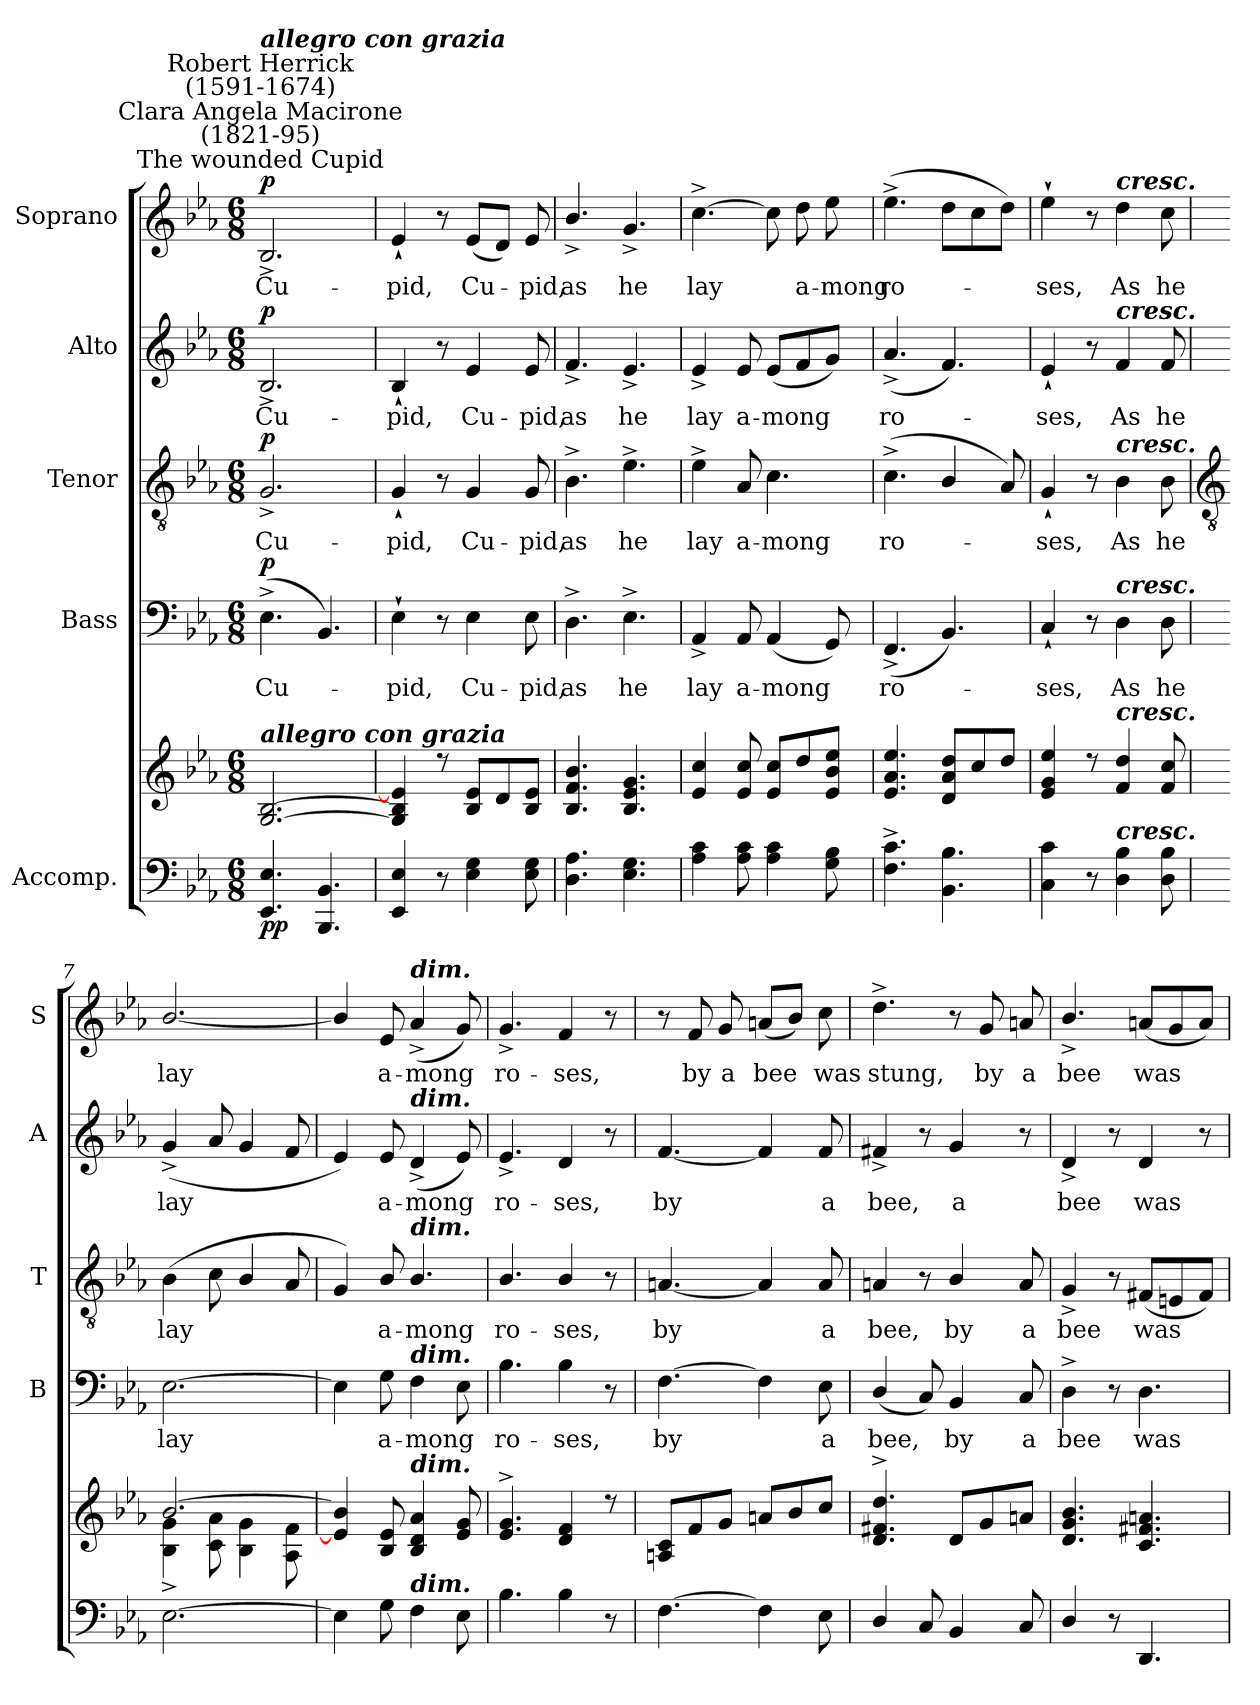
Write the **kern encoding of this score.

**kern	**kern	**dynam	**kern	**text	**dynam	**kern	**text	**dynam	**kern	**text	**dynam	**kern	**text	**dynam
*part5	*part5	*part5	*part4	*part4	*part4	*part3	*part3	*part3	*part2	*part2	*part2	*part1	*part1	*part1
*staff6	*staff5	*staff5/6	*staff4	*staff4	*staff4	*staff3	*staff3	*staff3	*staff2	*staff2	*staff2	*staff1	*staff1	*staff1
*I"Accomp.	*	*	*I"Bass	*	*	*I"Tenor	*	*	*I"Alto	*	*	*I"Soprano	*	*
*	*	*	*I'B	*	*	*I'T	*	*	*I'A	*	*	*I'S	*	*
*clefF4	*clefG2	*	*clefF4	*	*	*clefGv2	*	*	*clefG2	*	*	*clefG2	*	*
*k[b-e-a-]	*k[b-e-a-]	*	*k[b-e-a-]	*	*	*k[b-e-a-]	*	*	*k[b-e-a-]	*	*	*k[b-e-a-]	*	*
*E-:	*E-:	*	*E-:	*	*	*E-:	*	*	*E-:	*	*	*E-:	*	*
*M6/8	*M6/8	*	*M6/8	*	*	*M6/8	*	*	*M6/8	*	*	*M6/8	*	*
*MM100	*MM100	*	*MM100	*	*	*MM100	*	*	*MM100	*	*	*MM100	*	*
=1	=1	=1	=1	=1	=1	=1	=1	=1	=1	=1	=1	=1	=1	=1
*	*^	*	*	*	*	*	*	*	*	*	*	*	*	*
!	!	!	!	!	!	!	!	!	!	!	!	!	!LO:TX:a:cj:t=The wounded Cupid	!	!
!	!	!	!	!	!	!	!	!	!	!	!	!	!LO:TX:a:cj:t=Clara Angela Macirone\n(1821-95)	!	!
!	!	!	!	!	!	!	!	!	!	!	!	!	!LO:TX:a:cj:t=Robert Herrick\n(1591-1674)	!	!
!	!	!	!	!	!	!	!	!	!	!	!	!	!LO:TX:a:Bi:t=allegro con grazia	!	!
!	!LO:TX:a:Bi:t=allegro con grazia	!	!	!	!	!	!	!	!	!	!	!	!	!	!
!	!	!LO:N:vis=1	!LO:DY:b=2	!	!LO:LY:b	!	!	!LO:LY:b	!	!	!LO:LY:b	!	!	!LO:LY:b	!
!	!	!	!LO:DY:n=1:b	!	!	!LO:DY:b	!	!	!LO:DY:b	!	!	!LO:DY:b	!	!	!LO:DY:b
4.EE- 4.E-	[2.G [2.B-	2.ryy	p p	(<4.E-^	Cu-	p	2.G^	Cu-	p	2.B-^	Cu-	p	2.B-^/	Cu-	p
4.BBB- 4.BB-	.	.	.	4.BB-)	.	.	.	.	.	.	.	.	.	.	.
=2	=2	=2	=2	=2	=2	=2	=2	=2	=2	=2	=2	=2	=2	=2	=2
!	!	!LO:N:vis=1	!	!	!LO:LY:b	!	!	!LO:LY:b	!	!	!LO:LY:b	!	!	!LO:LY:b	!
4EE- 4E-	4G] 4B-] 4e-]	2.ryy	.	4E-`	pid,	.	4G`	-pid,	.	4B-`	-pid,	.	4e-`	-pid,	.
8r	8r	.	.	8r	.	.	8r	.	.	8r	.	.	8r	.	.
!	!	!	!	!	!LO:LY:b	!	!	!LO:LY:b	!	!	!LO:LY:b	!	!	!LO:LY:b	!
4E- 4G	8B- 8e-L	.	.	4E-	Cu-	.	4G	Cu-	.	4e-	Cu-	.	(<8e-L	Cu-	.
.	8d	.	.	.	.	.	.	.	.	.	.	.	8dJ)	.	.
!	!	!	!	!	!LO:LY:b	!	!	!LO:LY:b	!	!	!LO:LY:b	!	!	!LO:LY:b	!
8E- 8G	8B- 8e-J	.	.	8E-	-pid,	.	8G	-pid,	.	8e-	-pid,	.	8e-	pid,	.
=3	=3	=3	=3	=3	=3	=3	=3	=3	=3	=3	=3	=3	=3	=3	=3
!	!	!LO:N:vis=1	!	!	!LO:LY:b	!	!	!LO:LY:b	!	!	!LO:LY:b	!	!	!LO:LY:b	!
4.D 4.A-	4.B- 4.f 4.b-	2.ryy	.	4.D^	as	.	4.B-^	as	.	4.f^	as	.	4.b-^/	as	.
!	!	!	!	!	!LO:LY:b	!	!	!LO:LY:b	!	!	!LO:LY:b	!	!	!LO:LY:b	!
4.E- 4.G	4.B- 4.e- 4.g	.	.	4.E-^	he	.	4.e-^	he	.	4.e-^	he	.	4.g^	he	.
=4	=4	=4	=4	=4	=4	=4	=4	=4	=4	=4	=4	=4	=4	=4	=4
!	!	!LO:N:vis=1	!	!	!LO:LY:b	!	!	!LO:LY:b	!	!	!LO:LY:b	!	!	!LO:LY:b	!
4A- 4c	4e- 4cc	2.ryy	.	4AA-^	lay	.	4e-^	lay	.	4e-^	lay	.	[4.cc^	lay	.
!	!	!	!	!	!LO:LY:b	!	!	!LO:LY:b	!	!	!LO:LY:b	!	!	!	!
8A- 8c	8e- 8cc	.	.	8AA-	a-	.	8A-	a-	.	8e-	a-	.	.	.	.
!	!	!	!	!	!LO:LY:b	!	!	!LO:LY:b	!	!	!LO:LY:b	!	!	!	!
4A- 4c	8e- 8ccL	.	.	(<4AA-	-mong	.	4.c	-mong	.	(<8e-L	-mong	.	8cc]	.	.
!	!	!	!	!	!	!	!	!	!	!	!	!	!	!LO:LY:b	!
.	8dd	.	.	.	.	.	.	.	.	8f	.	.	8dd	a-	.
!	!	!	!	!	!	!	!	!	!	!	!	!	!	!LO:LY:b	!
8G 8B-	8e- 8b- 8ee-J	.	.	8GG)	.	.	.	.	.	8gJ)	.	.	8ee-	-mong	.
=5	=5	=5	=5	=5	=5	=5	=5	=5	=5	=5	=5	=5	=5	=5	=5
!	!	!LO:N:vis=1	!	!	!LO:LY:b	!	!	!LO:LY:b	!	!	!LO:LY:b	!	!	!LO:LY:b	!
4.F^ 4.c^	4.e- 4.a- 4.ee-	2.ryy	.	(<4.FF^	ro-	.	(<4.c^	ro-	.	(<4.a-^	ro-	.	(>4.ee-^	ro-	.
4.BB- 4.B-	8d 8a- 8ddL	.	.	4.BB-)	.	.	4B-/	.	.	4.f)	.	.	8ddL	.	.
.	8cc	.	.	.	.	.	.	.	.	.	.	.	8cc	.	.
.	8ddJ	.	.	.	.	.	8A-)	.	.	.	.	.	8ddJ)	.	.
=6	=6	=6	=6	=6	=6	=6	=6	=6	=6	=6	=6	=6	=6	=6	=6
!	!	!LO:N:vis=1	!	!	!LO:LY:b	!	!	!LO:LY:b	!	!	!LO:LY:b	!	!	!LO:LY:b	!
4C 4c	4e- 4g 4ee-	2.ryy	.	4C`	ses,	.	4G`	ses,	.	4e-`	ses,	.	4ee-`	ses,	.
8r	8r	.	.	8r	.	.	8r	.	.	8r	.	.	8r	.	.
!	!	!	!	!	!	!	!	!	!	!	!	!	!LO:TX:a:Bi:t=cresc.	!	!
!	!	!	!	!	!	!	!	!	!	!LO:TX:a:Bi:t=cresc.	!	!	!	!	!
!	!	!	!	!	!	!	!LO:TX:a:Bi:t=cresc.	!	!	!	!	!	!	!	!
!	!	!	!	!LO:TX:a:Bi:t=cresc.	!	!	!	!	!	!	!	!	!	!	!
!	!LO:TX:a:Bi:t=cresc.	!	!	!	!	!	!	!	!	!	!	!	!	!	!
!LO:TX:a:Bi:t=cresc.	!	!	!	!	!	!	!	!	!	!	!	!	!	!	!
!	!	!	!	!	!LO:LY:b	!	!	!LO:LY:b	!	!	!LO:LY:b	!	!	!LO:LY:b	!
4D 4B-	4f 4dd	.	.	4D	As	.	4B-	As	.	4f	As	.	4dd	As	.
!	!	!	!	!	!LO:LY:b	!	!	!LO:LY:b	!	!	!LO:LY:b	!	!	!LO:LY:b	!
8D 8B-	8f 8cc	.	.	8D	he	.	8B-	he	.	8f	he	.	8cc	he	.
!!LO:LB:g=z
=7	=7	=7	=7	=7	=7	=7	=7	=7	=7	=7	=7	=7	=7	=7	=7
*	*	*	*	*	*	*	*clefGv2	*	*	*	*	*	*	*	*
!	!	!	!	!	!LO:LY:b	!	!	!LO:LY:b	!	!	!LO:LY:b	!	!	!LO:LY:b	!
[2.E-	[2.b-/	4B-\^ 4g\^	.	[2.E-	lay	.	(<4B-	lay	.	(<4g^	lay	.	[2.b-/	lay	.
.	.	8c\ 8a-\	.	.	.	.	8c	.	.	8a-	.	.	.	.	.
.	.	4B-\ 4g\	.	.	.	.	4B-/	.	.	4g	.	.	.	.	.
.	.	8A-\ 8f\	.	.	.	.	8A-	.	.	8f	.	.	.	.	.
=8	=8	=8	=8	=8	=8	=8	=8	=8	=8	=8	=8	=8	=8	=8	=8
!	!	!LO:N:vis=1	!	!	!	!	!	!	!	!	!	!	!	!	!
4E-]	4e-/] 4b-/]	2.ryy	.	4E-]	.	.	4G)	.	.	4e-)	.	.	4b-/]	.	.
!	!	!	!	!	!LO:LY:b	!	!	!LO:LY:b	!	!	!LO:LY:b	!	!	!LO:LY:b	!
8G	8B- 8e-	.	.	8G	a-	.	8B-/	a-	.	8e-	a-	.	8e-	a-	.
!	!	!	!	!	!	!	!	!	!	!	!	!	!LO:TX:a:Bi:t=dim.	!	!
!	!	!	!	!	!	!	!	!	!	!LO:TX:a:Bi:t=dim.	!	!	!	!	!
!	!	!	!	!	!	!	!LO:TX:a:Bi:t=dim.	!	!	!	!	!	!	!	!
!	!	!	!	!LO:TX:a:Bi:t=dim.	!	!	!	!	!	!	!	!	!	!	!
!	!LO:TX:a:Bi:t=dim.	!	!	!	!	!	!	!	!	!	!	!	!	!	!
!LO:TX:a:Bi:t=dim.	!	!	!	!	!	!	!	!	!	!	!	!	!	!	!
!	!	!	!	!	!LO:LY:b	!	!	!LO:LY:b	!	!	!LO:LY:b	!	!	!LO:LY:b	!
4F	4B- 4d 4a-	.	.	4F	-mong	.	4.B-/	-mong	.	(<4d^	-mong	.	(<4a-^	-mong	.
8E-	8e- 8g	.	.	8E-	.	.	.	.	.	8e-)	.	.	8g)	.	.
=9	=9	=9	=9	=9	=9	=9	=9	=9	=9	=9	=9	=9	=9	=9	=9
!	!	!LO:N:vis=1	!	!	!LO:LY:b	!	!	!LO:LY:b	!	!	!LO:LY:b	!	!	!LO:LY:b	!
4.B-	4.e-^ 4.g^	2.ryy	.	4.B-	ro-	.	4.B-/	ro-	.	4.e-^	ro-	.	4.g^	ro-	.
!	!	!	!	!	!LO:LY:b	!	!	!LO:LY:b	!	!	!LO:LY:b	!	!	!LO:LY:b	!
4B-	4d 4f	.	.	4B-	-ses,	.	4B-/	-ses,	.	4d	-ses,	.	4f	-ses,	.
8r	8r	.	.	8r	.	.	8r	.	.	8r	.	.	8r	.	.
=10	=10	=10	=10	=10	=10	=10	=10	=10	=10	=10	=10	=10	=10	=10	=10
!	!	!LO:N:vis=1	!	!	!LO:LY:b	!	!	!LO:LY:b	!	!	!LO:LY:b	!	!	!	!
[4.F	8An 8cL	2.ryy	.	[4.F	by	.	[4.An	by	.	[4.f	by	.	8r	.	.
!	!	!	!	!	!	!	!	!	!	!	!	!	!	!LO:LY:b	!
.	8f	.	.	.	.	.	.	.	.	.	.	.	8f	by	.
!	!	!	!	!	!	!	!	!	!	!	!	!	!	!LO:LY:b	!
.	8gJ	.	.	.	.	.	.	.	.	.	.	.	8g	a	.
!	!	!	!	!	!	!	!	!	!	!	!	!	!	!LO:LY:b	!
4F]	8anL	.	.	4F]	.	.	4A]	.	.	4f]	.	.	(<8anL	bee	.
.	8b-	.	.	.	.	.	.	.	.	.	.	.	8b-J)	.	.
!	!	!	!	!	!LO:LY:b	!	!	!LO:LY:b	!	!	!LO:LY:b	!	!	!LO:LY:b	!
8E-	8ccJ	.	.	8E-	a	.	8A	a	.	8f	a	.	8cc	was	.
=11	=11	=11	=11	=11	=11	=11	=11	=11	=11	=11	=11	=11	=11	=11	=11
!	!	!LO:N:vis=1	!	!	!LO:LY:b	!	!	!LO:LY:b	!	!	!LO:LY:b	!	!	!LO:LY:b	!
4D/	4.d^ 4.f#X^ 4.dd^	2.ryy	.	(<4D/	bee,	.	4An	bee,	.	4f#X^	bee,	.	4.dd^	stung,	.
8C	.	.	.	8C)	.	.	8r	.	.	8r	.	.	.	.	.
!	!	!	!	!	!LO:LY:b	!	!	!LO:LY:b	!	!	!LO:LY:b	!	!	!	!
4BB-	8dL	.	.	4BB-	by	.	4B-/	by	.	4g	a	.	8r	.	.
!	!	!	!	!	!	!	!	!	!	!	!	!	!	!LO:LY:b	!
.	8g	.	.	.	.	.	.	.	.	.	.	.	8g	by	.
!	!	!	!	!	!LO:LY:b	!	!	!LO:LY:b	!	!	!	!	!	!LO:LY:b	!
8C	8anJ	.	.	8C	a	.	8A	a	.	8r	.	.	8an	a	.
=12	=12	=12	=12	=12	=12	=12	=12	=12	=12	=12	=12	=12	=12	=12	=12
!	!	!LO:N:vis=1	!	!	!LO:LY:b	!	!	!LO:LY:b	!	!	!LO:LY:b	!	!	!LO:LY:b	!
4D/	4.d/ 4.g/ 4.b-/	2.ryy	.	4D^	bee	.	4G^	bee	.	4d^	bee	.	4.b-^/	bee	.
8r	.	.	.	8r	.	.	8r	.	.	8r	.	.	.	.	.
!	!	!	!	!	!LO:LY:b	!	!	!LO:LY:b	!	!	!LO:LY:b	!	!	!LO:LY:b	!
4.DD	4.c 4.f#X 4.an	.	.	4.D	was	.	(<8F#XL	was	.	4d	was	.	(<8anL	was	.
.	.	.	.	.	.	.	8En	.	.	.	.	.	8g	.	.
.	.	.	.	.	.	.	8F#J)	.	.	8r	.	.	8aJ)	.	.
*	*v	*v	*	*	*	*	*	*	*	*	*	*	*	*	*
=	=	=	=	=	=	=	=	=	=	=	=	=	=	=
*-	*-	*-	*-	*-	*-	*-	*-	*-	*-	*-	*-	*-	*-	*-
